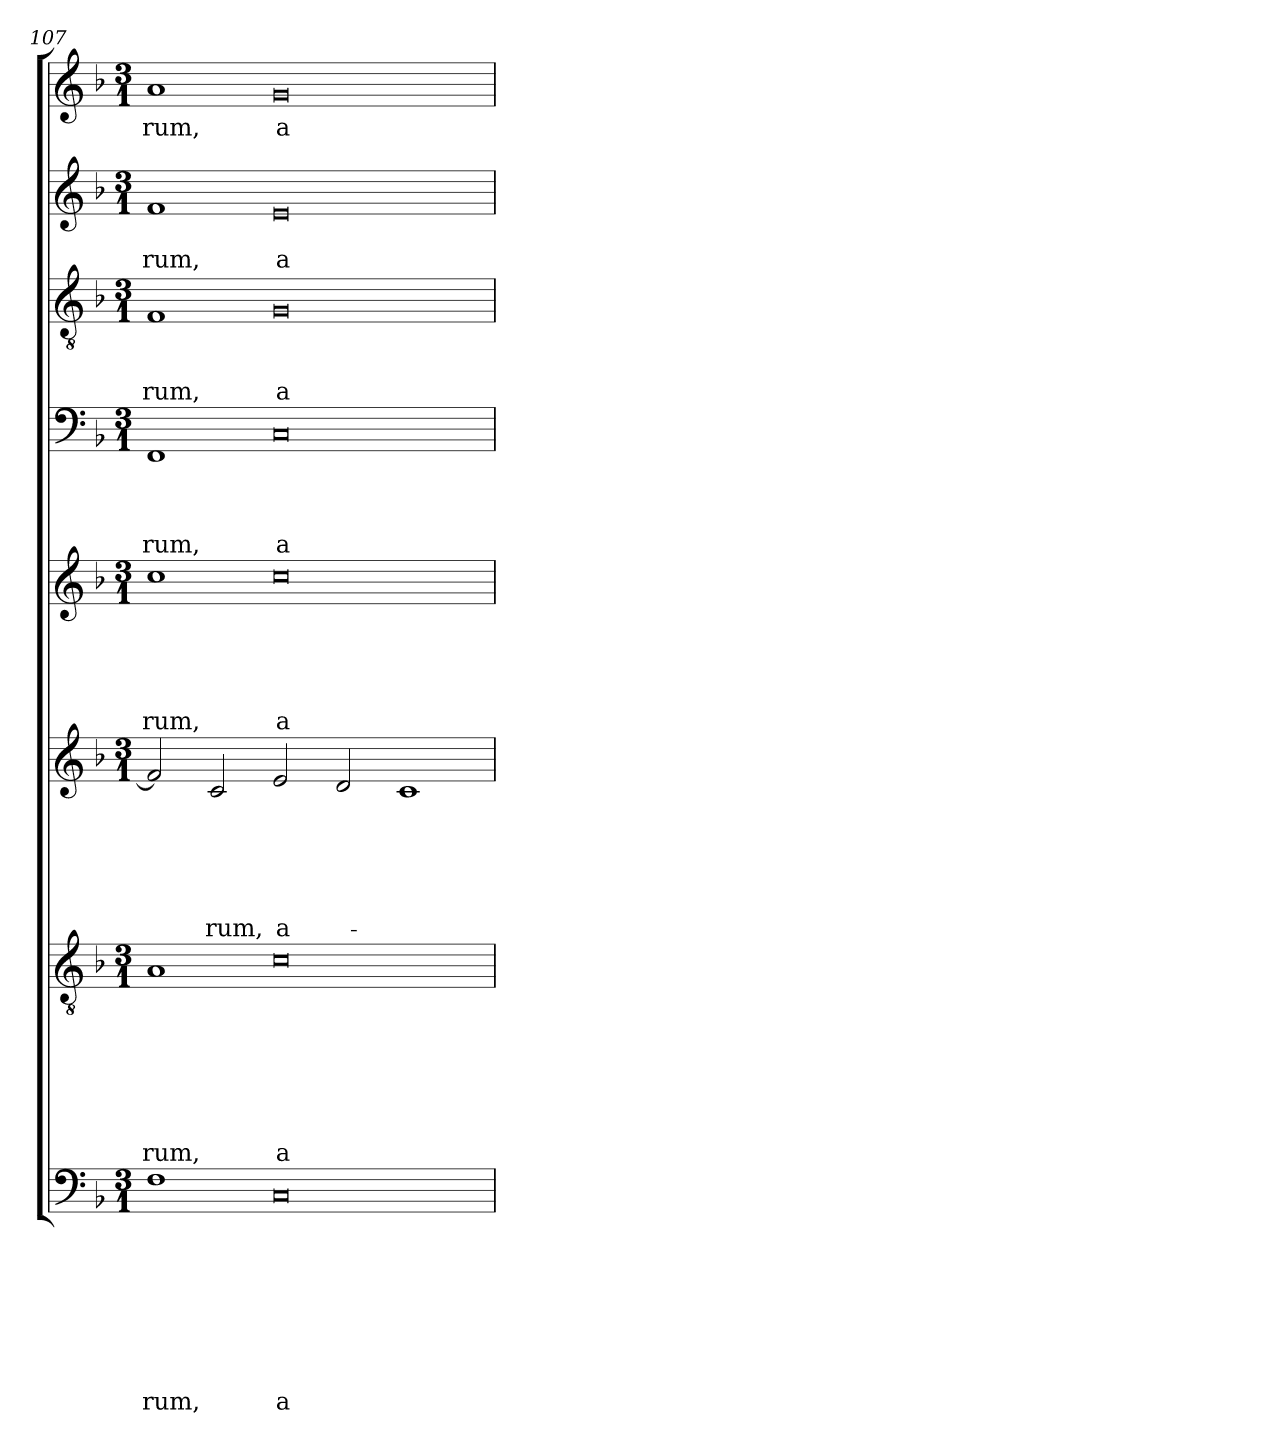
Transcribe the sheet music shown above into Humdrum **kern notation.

**kern	**text	**text	**text	**text	**text	**text	**text	**text	**kern	**text	**text	**text	**text	**text	**text	**text	**kern	**text	**text	**text	**text	**text	**text	**kern	**text	**text	**text	**text	**text	**kern	**text	**text	**text	**text	**kern	**text	**text	**text	**kern	**text	**text	**kern	**text
*part8	*part8	*part8	*part8	*part8	*part8	*part8	*part8	*part8	*part7	*part7	*part7	*part7	*part7	*part7	*part7	*part7	*part6	*part6	*part6	*part6	*part6	*part6	*part6	*part5	*part5	*part5	*part5	*part5	*part5	*part4	*part4	*part4	*part4	*part4	*part3	*part3	*part3	*part3	*part2	*part2	*part2	*part1	*part1
*staff8	*staff8	*staff8	*staff8	*staff8	*staff8	*staff8	*staff8	*staff8	*staff7	*staff7	*staff7	*staff7	*staff7	*staff7	*staff7	*staff7	*staff6	*staff6	*staff6	*staff6	*staff6	*staff6	*staff6	*staff5	*staff5	*staff5	*staff5	*staff5	*staff5	*staff4	*staff4	*staff4	*staff4	*staff4	*staff3	*staff3	*staff3	*staff3	*staff2	*staff2	*staff2	*staff1	*staff1
*clefF4	*	*	*	*	*	*	*	*	*clefGv2	*	*	*	*	*	*	*	*clefG2	*	*	*	*	*	*	*clefG2	*	*	*	*	*	*clefF4	*	*	*	*	*clefGv2	*	*	*	*clefG2	*	*	*clefG2	*
*k[b-]	*	*	*	*	*	*	*	*	*k[b-]	*	*	*	*	*	*	*	*k[b-]	*	*	*	*	*	*	*k[b-]	*	*	*	*	*	*k[b-]	*	*	*	*	*k[b-]	*	*	*	*k[b-]	*	*	*k[b-]	*
*F:	*	*	*	*	*	*	*	*	*F:	*	*	*	*	*	*	*	*F:	*	*	*	*	*	*	*F:	*	*	*	*	*	*F:	*	*	*	*	*F:	*	*	*	*F:	*	*	*F:	*
*M3/1	*	*	*	*	*	*	*	*	*M3/1	*	*	*	*	*	*	*	*M3/1	*	*	*	*	*	*	*M3/1	*	*	*	*	*	*M3/1	*	*	*	*	*M3/1	*	*	*	*M3/1	*	*	*M3/1	*
=107	=107	=107	=107	=107	=107	=107	=107	=107	=107	=107	=107	=107	=107	=107	=107	=107	=107	=107	=107	=107	=107	=107	=107	=107	=107	=107	=107	=107	=107	=107	=107	=107	=107	=107	=107	=107	=107	=107	=107	=107	=107	=107	=107
!	!	!	!	!	!	!	!	!LO:LY:b	!	!	!	!	!	!	!	!LO:LY:b	!	!	!	!	!	!	!	!	!	!	!	!	!LO:LY:b	!	!	!	!	!LO:LY:b	!	!	!	!LO:LY:b	!	!	!LO:LY:b	!	!LO:LY:b
1F	.	.	.	.	.	.	.	rum,	1A	.	.	.	.	.	.	-rum,	2f/]	.	.	.	.	.	.	1cc	.	.	.	.	rum,	1FF	.	.	.	-rum,	1F	.	.	rum,	1f	.	rum,	1a	rum,
!	!	!	!	!	!	!	!	!	!	!	!	!	!	!	!	!	!	!	!	!	!	!	!LO:LY:b	!	!	!	!	!	!	!	!	!	!	!	!	!	!	!	!	!	!	!	!
.	.	.	.	.	.	.	.	.	.	.	.	.	.	.	.	.	2c/	.	.	.	.	.	-rum,	.	.	.	.	.	.	.	.	.	.	.	.	.	.	.	.	.	.	.	.
!	!	!	!	!	!	!	!	!LO:LY:b	!	!	!	!	!	!	!	!LO:LY:b	!	!	!	!	!	!	!LO:LY:b	!	!	!	!	!	!LO:LY:b	!	!	!	!	!LO:LY:b	!	!	!	!LO:LY:b	!	!	!LO:LY:b	!	!LO:LY:b
0C	.	.	.	.	.	.	.	a	0c	.	.	.	.	.	.	a-	2e/	.	.	.	.	.	a-	0cc	.	.	.	.	a	0C	.	.	.	a-	0G	.	.	a	0e	.	a	0g	a
.	.	.	.	.	.	.	.	.	.	.	.	.	.	.	.	.	2d/	.	.	.	.	.	.	.	.	.	.	.	.	.	.	.	.	.	.	.	.	.	.	.	.	.	.
.	.	.	.	.	.	.	.	.	.	.	.	.	.	.	.	.	1c	.	.	.	.	.	.	.	.	.	.	.	.	.	.	.	.	.	.	.	.	.	.	.	.	.	.
=	=	=	=	=	=	=	=	=	=	=	=	=	=	=	=	=	=	=	=	=	=	=	=	=	=	=	=	=	=	=	=	=	=	=	=	=	=	=	=	=	=	=	=
*-	*-	*-	*-	*-	*-	*-	*-	*-	*-	*-	*-	*-	*-	*-	*-	*-	*-	*-	*-	*-	*-	*-	*-	*-	*-	*-	*-	*-	*-	*-	*-	*-	*-	*-	*-	*-	*-	*-	*-	*-	*-	*-	*-
